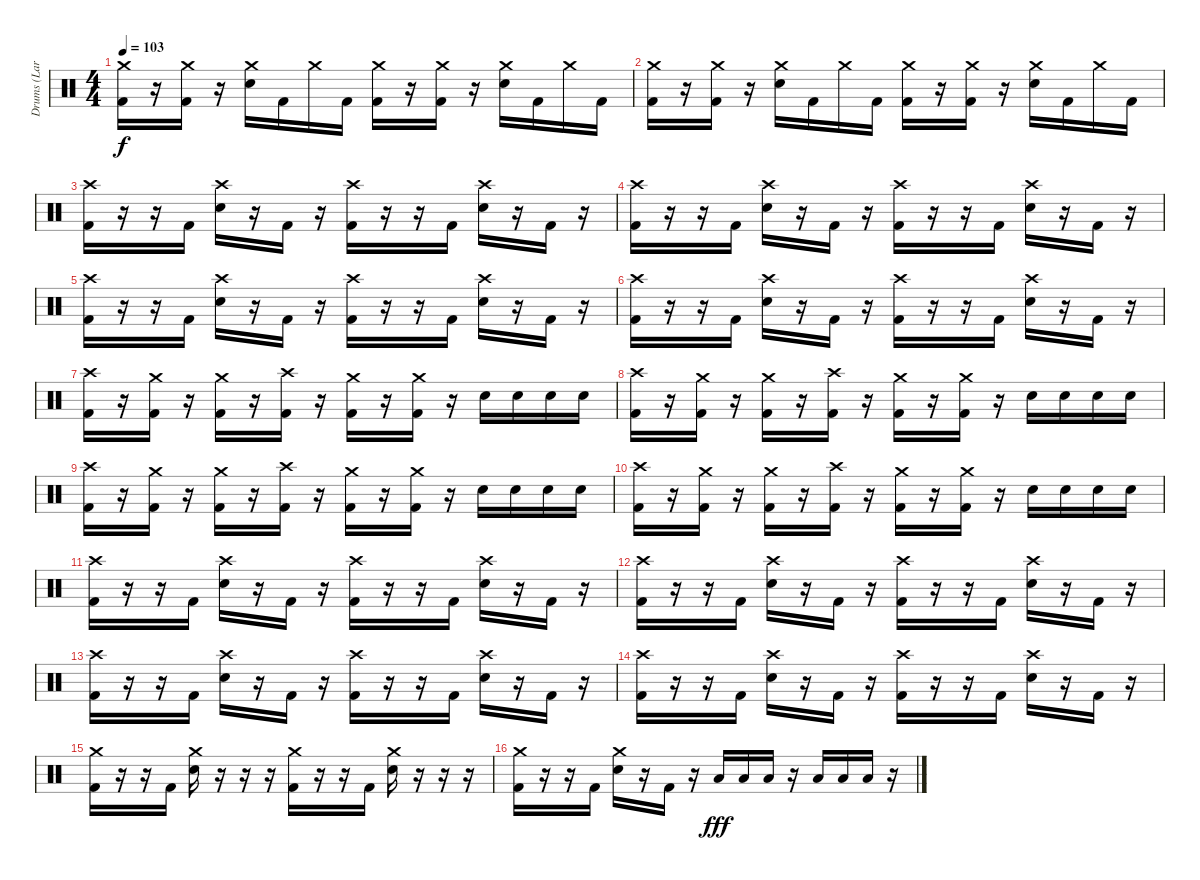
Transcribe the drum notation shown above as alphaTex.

\track ("Drums (Lars)" "Drums (Lar") {instrument percussion}
\staff {score}
\articulation defaults
\ts (4 4)
\tempo 103
\clef neutral
\ks c
("Crash medium (hit)" "Kick (hit) 2").16{dy f} r.16 ("Crash medium (hit)" "Kick (hit) 2").16 r.16 ("Crash medium (hit)" "Snare (hit) 2").16 "Kick (hit) 2".16 "Crash medium (hit)".16 "Kick (hit) 2".16 ("Crash medium (hit)" "Kick (hit) 2").16 r.16 ("Crash medium (hit)" "Kick (hit) 2").16 r.16 ("Crash medium (hit)" "Snare (hit) 2").16 "Kick (hit) 2".16 "Crash medium (hit)".16 "Kick (hit) 2".16 |
("Crash medium (hit)" "Kick (hit) 2").16 r.16 ("Crash medium (hit)" "Kick (hit) 2").16 r.16 ("Crash medium (hit)" "Snare (hit) 2").16 "Kick (hit) 2".16 "Crash medium (hit)".16 "Kick (hit) 2".16 ("Crash medium (hit)" "Kick (hit) 2").16 r.16 ("Crash medium (hit)" "Kick (hit) 2").16 r.16 ("Crash medium (hit)" "Snare (hit) 2").16 "Kick (hit) 2".16 "Crash medium (hit)".16 "Kick (hit) 2".16 |
("Crash high (hit)" "Kick (hit) 2").16 r.16 r.16 "Kick (hit) 2".16 ("Crash high (hit)" "Snare (hit) 2").16 r.16 "Kick (hit) 2".16 r.16 ("Crash high (hit)" "Kick (hit) 2").16 r.16 r.16 "Kick (hit) 2".16 ("Crash high (hit)" "Snare (hit) 2").16 r.16 "Kick (hit) 2".16 r.16 |
("Crash high (hit)" "Kick (hit) 2").16 r.16 r.16 "Kick (hit) 2".16 ("Crash high (hit)" "Snare (hit) 2").16 r.16 "Kick (hit) 2".16 r.16 ("Crash high (hit)" "Kick (hit) 2").16 r.16 r.16 "Kick (hit) 2".16 ("Crash high (hit)" "Snare (hit) 2").16 r.16 "Kick (hit) 2".16 r.16 |
("Crash high (hit)" "Kick (hit) 2").16 r.16 r.16 "Kick (hit) 2".16 ("Crash high (hit)" "Snare (hit) 2").16 r.16 "Kick (hit) 2".16 r.16 ("Crash high (hit)" "Kick (hit) 2").16 r.16 r.16 "Kick (hit) 2".16 ("Crash high (hit)" "Snare (hit) 2").16 r.16 "Kick (hit) 2".16 r.16 |
("Crash high (hit)" "Kick (hit) 2").16 r.16 r.16 "Kick (hit) 2".16 ("Crash high (hit)" "Snare (hit) 2").16 r.16 "Kick (hit) 2".16 r.16 ("Crash high (hit)" "Kick (hit) 2").16 r.16 r.16 "Kick (hit) 2".16 ("Crash high (hit)" "Snare (hit) 2").16 r.16 "Kick (hit) 2".16 r.16 |
("Crash high (hit)" "Kick (hit) 2").16 r.16 ("Crash medium (hit)" "Kick (hit) 2").16 r.16 ("Crash medium (hit)" "Kick (hit) 2").16 r.16 ("Crash high (hit)" "Kick (hit) 2").16 r.16 ("Crash medium (hit)" "Kick (hit) 2").16 r.16 ("Crash medium (hit)" "Kick (hit) 2").16 r.16 "Snare (hit) 2".16 "Snare (hit) 2".16 "Snare (hit) 2".16 "Snare (hit) 2".16 |
("Crash high (hit)" "Kick (hit) 2").16 r.16 ("Crash medium (hit)" "Kick (hit) 2").16 r.16 ("Crash medium (hit)" "Kick (hit) 2").16 r.16 ("Crash high (hit)" "Kick (hit) 2").16 r.16 ("Crash medium (hit)" "Kick (hit) 2").16 r.16 ("Crash medium (hit)" "Kick (hit) 2").16 r.16 "Snare (hit) 2".16 "Snare (hit) 2".16 "Snare (hit) 2".16 "Snare (hit) 2".16 |
("Crash high (hit)" "Kick (hit) 2").16 r.16 ("Crash medium (hit)" "Kick (hit) 2").16 r.16 ("Crash medium (hit)" "Kick (hit) 2").16 r.16 ("Crash high (hit)" "Kick (hit) 2").16 r.16 ("Crash medium (hit)" "Kick (hit) 2").16 r.16 ("Crash medium (hit)" "Kick (hit) 2").16 r.16 "Snare (hit) 2".16 "Snare (hit) 2".16 "Snare (hit) 2".16 "Snare (hit) 2".16 |
("Crash high (hit)" "Kick (hit) 2").16 r.16 ("Crash medium (hit)" "Kick (hit) 2").16 r.16 ("Crash medium (hit)" "Kick (hit) 2").16 r.16 ("Crash high (hit)" "Kick (hit) 2").16 r.16 ("Crash medium (hit)" "Kick (hit) 2").16 r.16 ("Crash medium (hit)" "Kick (hit) 2").16 r.16 "Snare (hit) 2".16 "Snare (hit) 2".16 "Snare (hit) 2".16 "Snare (hit) 2".16 |
("Crash high (hit)" "Kick (hit) 2").16 r.16 r.16 "Kick (hit) 2".16 ("Crash high (hit)" "Snare (hit) 2").16 r.16 "Kick (hit) 2".16 r.16 ("Crash high (hit)" "Kick (hit) 2").16 r.16 r.16 "Kick (hit) 2".16 ("Crash high (hit)" "Snare (hit) 2").16 r.16 "Kick (hit) 2".16 r.16 |
("Crash high (hit)" "Kick (hit) 2").16 r.16 r.16 "Kick (hit) 2".16 ("Crash high (hit)" "Snare (hit) 2").16 r.16 "Kick (hit) 2".16 r.16 ("Crash high (hit)" "Kick (hit) 2").16 r.16 r.16 "Kick (hit) 2".16 ("Crash high (hit)" "Snare (hit) 2").16 r.16 "Kick (hit) 2".16 r.16 |
("Crash high (hit)" "Kick (hit) 2").16 r.16 r.16 "Kick (hit) 2".16 ("Crash high (hit)" "Snare (hit) 2").16 r.16 "Kick (hit) 2".16 r.16 ("Crash high (hit)" "Kick (hit) 2").16 r.16 r.16 "Kick (hit) 2".16 ("Crash high (hit)" "Snare (hit) 2").16 r.16 "Kick (hit) 2".16 r.16 |
("Crash high (hit)" "Kick (hit) 2").16 r.16 r.16 "Kick (hit) 2".16 ("Crash high (hit)" "Snare (hit) 2").16 r.16 "Kick (hit) 2".16 r.16 ("Crash high (hit)" "Kick (hit) 2").16 r.16 r.16 "Kick (hit) 2".16 ("Crash high (hit)" "Snare (hit) 2").16 r.16 "Kick (hit) 2".16 r.16 |
("Crash medium (hit)" "Kick (hit) 2").16 r.16 r.16 "Kick (hit) 2".16 ("Crash medium (hit)" "Snare (hit) 2").16 r.16 r.16 r.16 ("Crash medium (hit)" "Kick (hit) 2").16 r.16 r.16 "Kick (hit) 2".16 ("Crash medium (hit)" "Snare (hit) 2").16 r.16 r.16 r.16 |
("Crash medium (hit)" "Kick (hit) 2").16 r.16 r.16 "Kick (hit) 2".16 ("Crash medium (hit)" "Snare (hit) 2").16 r.16 "Kick (hit) 2".16 r.16 "Low Tom (hit)".16{dy fff} "Low Tom (hit)".16 "Low Tom (hit)".16 r.16 "Low Tom (hit)".16 "Low Tom (hit)".16 "Low Tom (hit)".16 r.16
